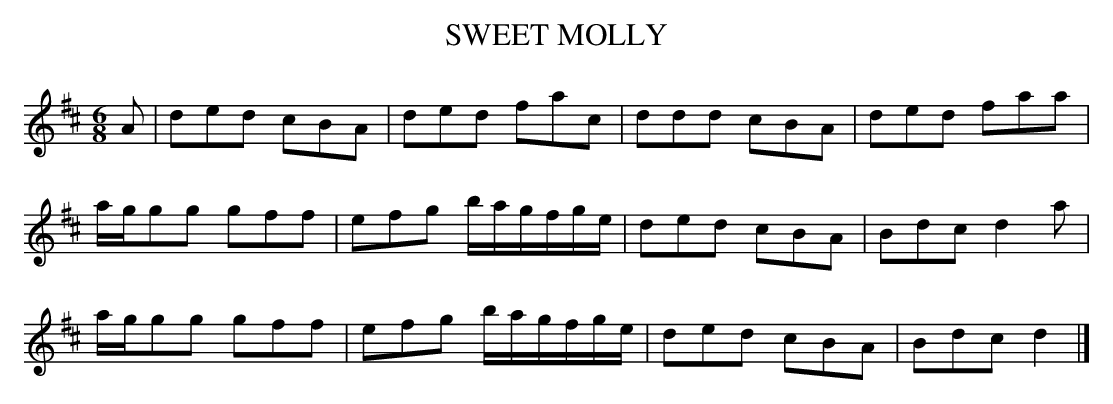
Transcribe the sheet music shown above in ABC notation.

X:1
T:SWEET MOLLY
Y:"with feeling"
M:6/8
L:1/8
K:D
A|ded cBA|ded fac|ddd cBA|ded faa|
a/g/gg gff|efg b/a/g/f/g/e/|ded cBA|Bdc d2a|
a/g/gg gff|efg b/a/g/f/g/e/|ded cBA|Bdc d2|]
